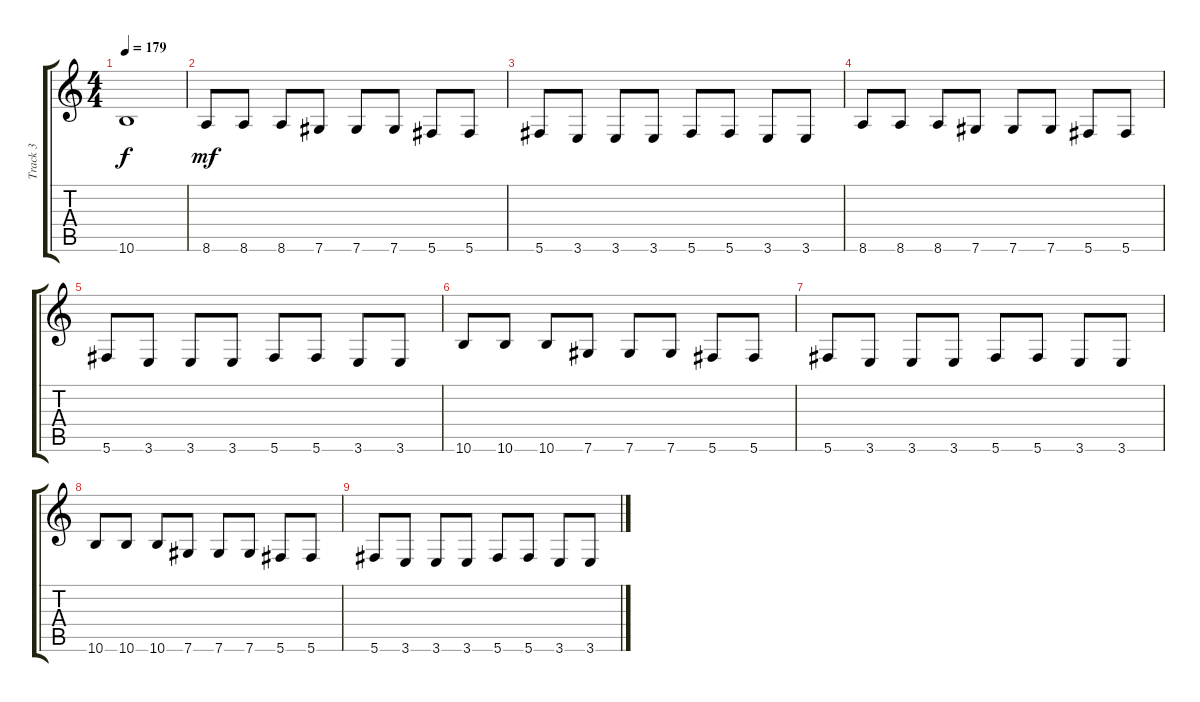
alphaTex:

\track ("Track 3" "Track 3") {instrument distortionguitar}
\staff {score tabs}
\tuning (Eb4 Bb3 Gb3 Db3 Ab2 Db2) {hide}
\ts (4 4)
\tempo 179
\clef g2
\ks c
10.6.1{dy f} |
8.6.8{dy mf} 8.6.8 8.6.8 7.6.8 7.6.8 7.6.8 5.6.8 5.6.8 |
5.6.8 3.6.8 3.6.8 3.6.8 5.6.8 5.6.8 3.6.8 3.6.8 |
8.6.8 8.6.8 8.6.8 7.6.8 7.6.8 7.6.8 5.6.8 5.6.8 |
5.6.8 3.6.8 3.6.8 3.6.8 5.6.8 5.6.8 3.6.8 3.6.8 |
10.6.8 10.6.8 10.6.8 7.6.8 7.6.8 7.6.8 5.6.8 5.6.8 |
5.6.8 3.6.8 3.6.8 3.6.8 5.6.8 5.6.8 3.6.8 3.6.8 |
10.6.8 10.6.8 10.6.8 7.6.8 7.6.8 7.6.8 5.6.8 5.6.8 |
5.6.8 3.6.8 3.6.8 3.6.8 5.6.8 5.6.8 3.6.8 3.6.8
